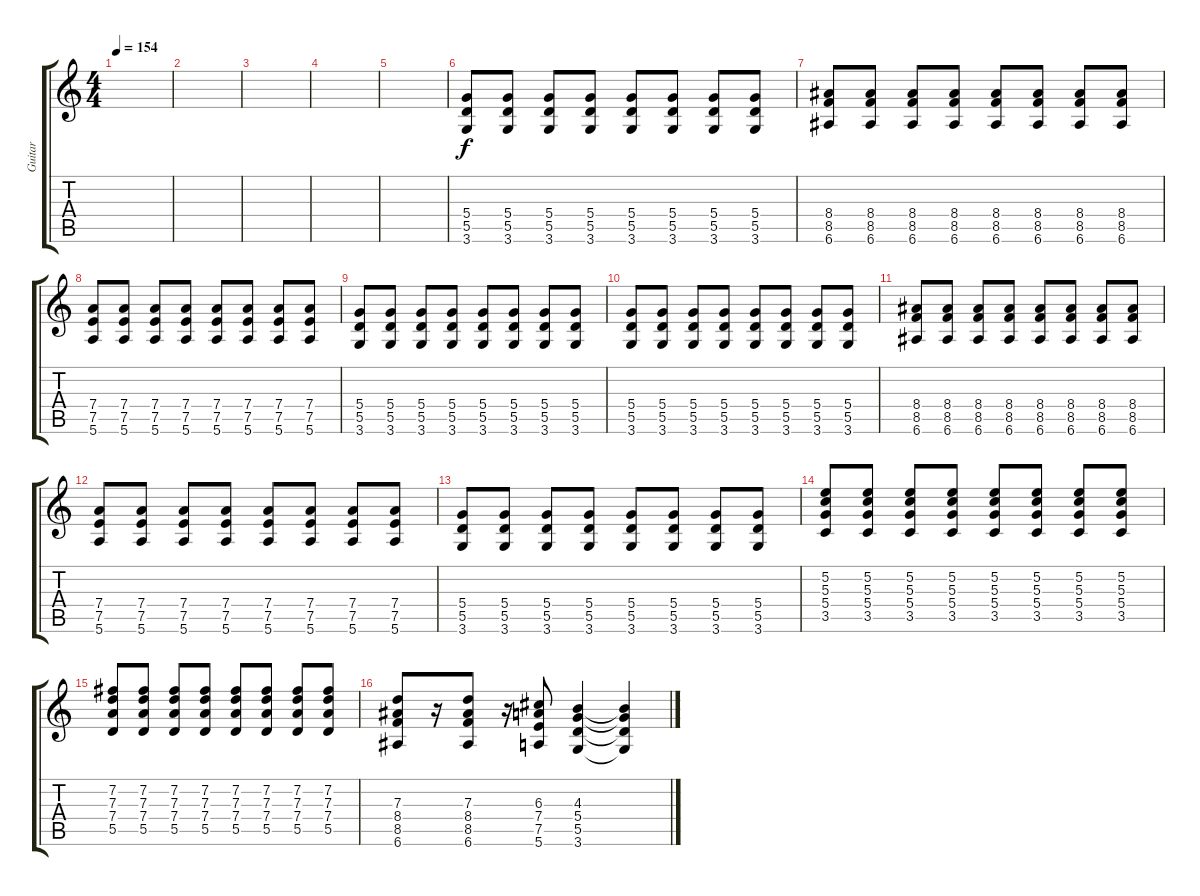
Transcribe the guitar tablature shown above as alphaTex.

\track ("Guitar" "Guitar") {instrument overdrivenguitar}
\staff {score tabs}
\tuning (E4 B3 G3 D3 A2 E2) {hide}
\ts (4 4)
\tempo 154
\clef g2
\ks c
|
|
|
|
|
(5.4 5.5 3.6).8 (5.4 5.5 3.6).8 (5.4 5.5 3.6).8 (5.4 5.5 3.6).8 (5.4 5.5 3.6).8 (5.4 5.5 3.6).8 (5.4 5.5 3.6).8 (5.4 5.5 3.6).8 |
(8.4 8.5 6.6).8 (8.4 8.5 6.6).8 (8.4 8.5 6.6).8 (8.4 8.5 6.6).8 (8.4 8.5 6.6).8 (8.4 8.5 6.6).8 (8.4 8.5 6.6).8 (8.4 8.5 6.6).8 |
(7.4 7.5 5.6).8 (7.4 7.5 5.6).8 (7.4 7.5 5.6).8 (7.4 7.5 5.6).8 (7.4 7.5 5.6).8 (7.4 7.5 5.6).8 (7.4 7.5 5.6).8 (7.4 7.5 5.6).8 |
(5.4 5.5 3.6).8 (5.4 5.5 3.6).8 (5.4 5.5 3.6).8 (5.4 5.5 3.6).8 (5.4 5.5 3.6).8 (5.4 5.5 3.6).8 (5.4 5.5 3.6).8 (5.4 5.5 3.6).8 |
(5.4 5.5 3.6).8 (5.4 5.5 3.6).8 (5.4 5.5 3.6).8 (5.4 5.5 3.6).8 (5.4 5.5 3.6).8 (5.4 5.5 3.6).8 (5.4 5.5 3.6).8 (5.4 5.5 3.6).8 |
(8.4 8.5 6.6).8 (8.4 8.5 6.6).8 (8.4 8.5 6.6).8 (8.4 8.5 6.6).8 (8.4 8.5 6.6).8 (8.4 8.5 6.6).8 (8.4 8.5 6.6).8 (8.4 8.5 6.6).8 |
(7.4 7.5 5.6).8 (7.4 7.5 5.6).8 (7.4 7.5 5.6).8 (7.4 7.5 5.6).8 (7.4 7.5 5.6).8 (7.4 7.5 5.6).8 (7.4 7.5 5.6).8 (7.4 7.5 5.6).8 |
(5.4 5.5 3.6).8 (5.4 5.5 3.6).8 (5.4 5.5 3.6).8 (5.4 5.5 3.6).8 (5.4 5.5 3.6).8 (5.4 5.5 3.6).8 (5.4 5.5 3.6).8 (5.4 5.5 3.6).8 |
(5.2 5.3 5.4 3.5).8 (5.2 5.3 5.4 3.5).8 (5.2 5.3 5.4 3.5).8 (5.2 5.3 5.4 3.5).8 (5.2 5.3 5.4 3.5).8 (5.2 5.3 5.4 3.5).8 (5.2 5.3 5.4 3.5).8 (5.2 5.3 5.4 3.5).8 |
(7.2 7.3 7.4 5.5).8 (7.2 7.3 7.4 5.5).8 (7.2 7.3 7.4 5.5).8 (7.2 7.3 7.4 5.5).8 (7.2 7.3 7.4 5.5).8 (7.2 7.3 7.4 5.5).8 (7.2 7.3 7.4 5.5).8 (7.2 7.3 7.4 5.5).8 |
(7.3 8.4 8.5 6.6).8 r.16 (7.3 8.4 8.5 6.6).8 r.16 (6.3 7.4 7.5 5.6).8 (4.3 5.4 5.5 3.6).4 (4.3{t} 5.4{t} 5.5{t} 3.6{t}).4
